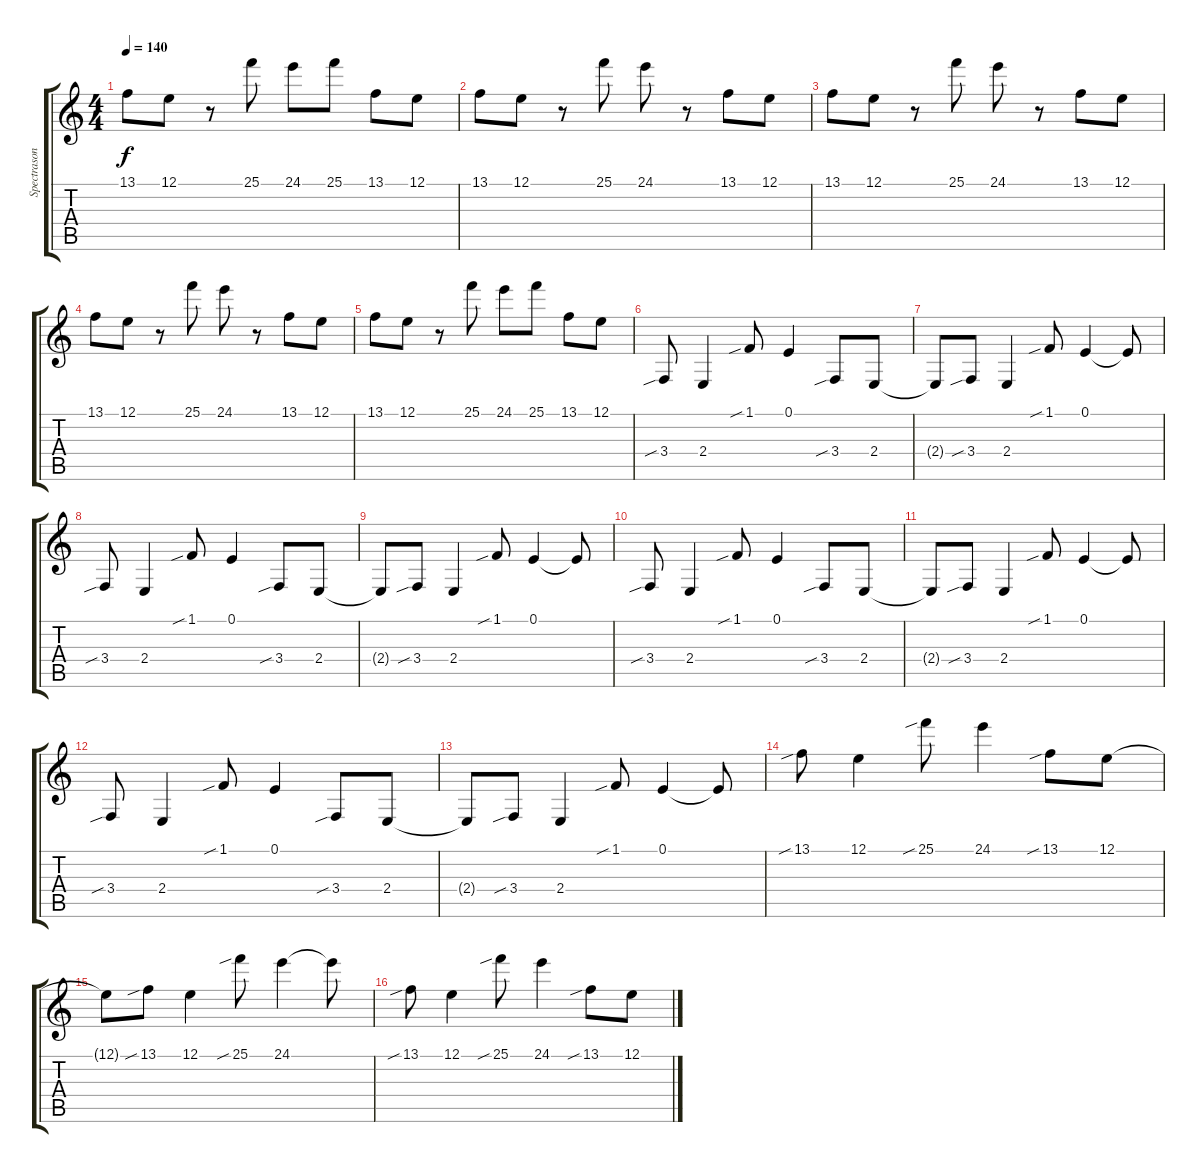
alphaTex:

\track ("Spectrasonics Omnisphere" "Spectrason") {instrument lead2sawtooth}
\staff {score tabs}
\tuning (E4 B3 G3 D3 A2 E2) {hide}
\ts (4 4)
\tempo 140
\clef g2
\ks c
13.1.8{dy f} 12.1.8 r.8 25.1.8 24.1.8 25.1.8 13.1.8 12.1.8 |
13.1.8 12.1.8 r.8 25.1.8 24.1.8 r.8 13.1.8 12.1.8 |
13.1.8 12.1.8 r.8 25.1.8 24.1.8 r.8 13.1.8 12.1.8 |
13.1.8 12.1.8 r.8 25.1.8 24.1.8 r.8 13.1.8 12.1.8 |
13.1.8 12.1.8 r.8 25.1.8 24.1.8 25.1.8 13.1.8 12.1.8 |
3.4{sib}.8{volume 14} 2.4.4 1.1{sib}.8 0.1.4 3.4{sib}.8 2.4.8 |
2.4{t}.8 3.4{sib}.8 2.4.4 1.1{sib}.8 0.1.4 0.1{t}.8 |
3.4{sib}.8{volume 14} 2.4.4 1.1{sib}.8 0.1.4 3.4{sib}.8 2.4.8 |
2.4{t}.8 3.4{sib}.8 2.4.4 1.1{sib}.8 0.1.4 0.1{t}.8 |
3.4{sib}.8{volume 14} 2.4.4 1.1{sib}.8 0.1.4 3.4{sib}.8 2.4.8 |
2.4{t}.8 3.4{sib}.8 2.4.4 1.1{sib}.8 0.1.4 0.1{t}.8 |
3.4{sib}.8{volume 14} 2.4.4 1.1{sib}.8 0.1.4 3.4{sib}.8 2.4.8 |
2.4{t}.8 3.4{sib}.8 2.4.4 1.1{sib}.8 0.1.4 0.1{t}.8 |
13.1{sib}.8{volume 14} 12.1.4 25.1{sib}.8 24.1.4 13.1{sib}.8 12.1.8 |
12.1{t}.8 13.1{sib}.8 12.1.4 25.1{sib}.8 24.1.4 24.1{t}.8 |
13.1{sib}.8{volume 14} 12.1.4 25.1{sib}.8 24.1.4 13.1{sib}.8 12.1.8
